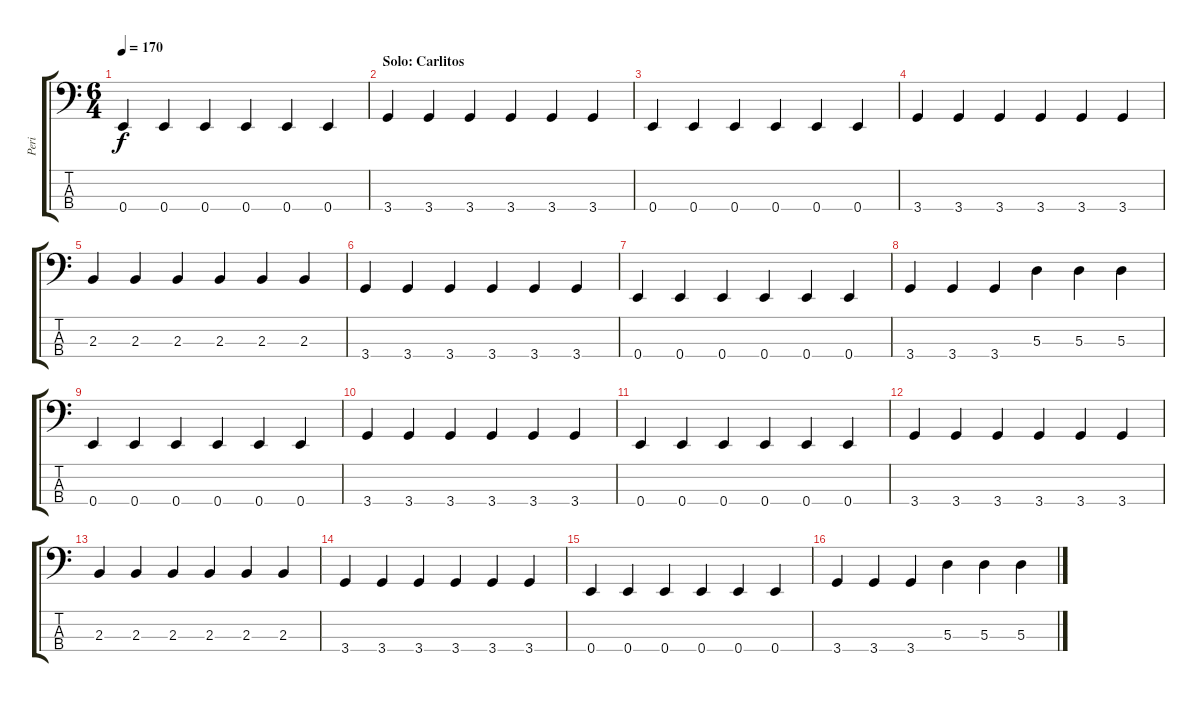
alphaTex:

\track ("Peri" "Peri") {instrument electricbassfinger}
\staff {score tabs}
\tuning (G2 D2 A1 E1) {hide}
\ts (6 4)
\tempo 170
\clef f4
\ks c
0.4.4{dy f} 0.4.4 0.4.4 0.4.4 0.4.4 0.4.4 |
\section ("" "Solo: Carlitos")
3.4.4 3.4.4 3.4.4 3.4.4 3.4.4 3.4.4 |
0.4.4 0.4.4 0.4.4 0.4.4 0.4.4 0.4.4 |
3.4.4 3.4.4 3.4.4 3.4.4 3.4.4 3.4.4 |
2.3.4 2.3.4 2.3.4 2.3.4 2.3.4 2.3.4 |
3.4.4 3.4.4 3.4.4 3.4.4 3.4.4 3.4.4 |
0.4.4 0.4.4 0.4.4 0.4.4 0.4.4 0.4.4 |
3.4.4 3.4.4 3.4.4 5.3.4 5.3.4 5.3.4 |
0.4.4 0.4.4 0.4.4 0.4.4 0.4.4 0.4.4 |
3.4.4 3.4.4 3.4.4 3.4.4 3.4.4 3.4.4 |
0.4.4 0.4.4 0.4.4 0.4.4 0.4.4 0.4.4 |
3.4.4 3.4.4 3.4.4 3.4.4 3.4.4 3.4.4 |
2.3.4 2.3.4 2.3.4 2.3.4 2.3.4 2.3.4 |
3.4.4 3.4.4 3.4.4 3.4.4 3.4.4 3.4.4 |
0.4.4 0.4.4 0.4.4 0.4.4 0.4.4 0.4.4 |
3.4.4 3.4.4 3.4.4 5.3.4 5.3.4 5.3.4
